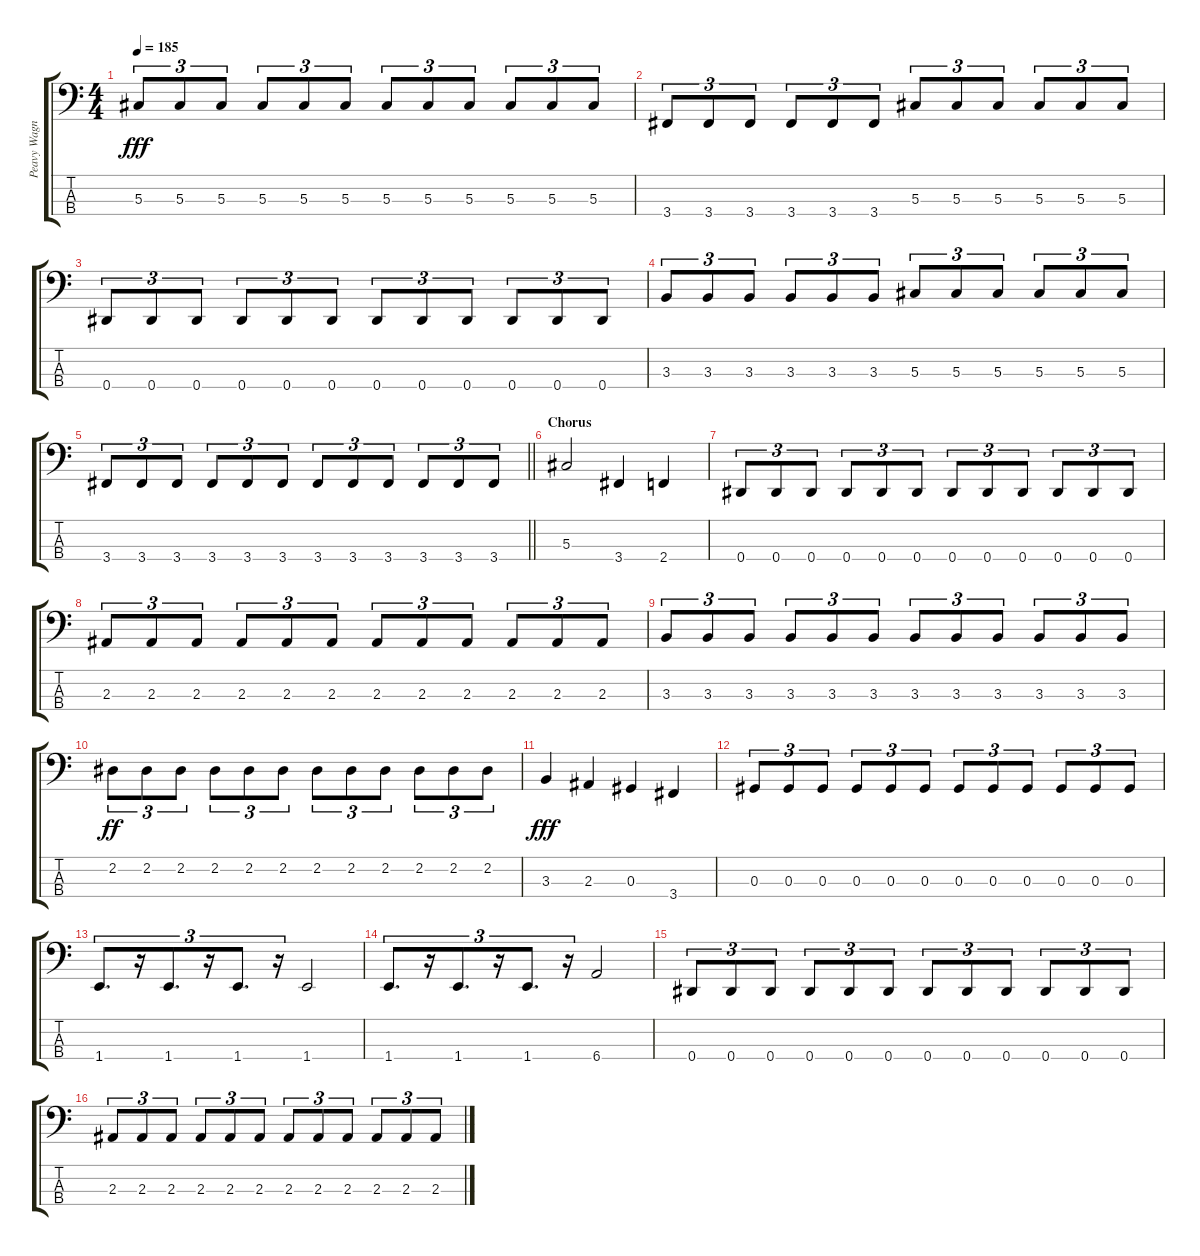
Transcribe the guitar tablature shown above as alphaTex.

\track ("Peavy Wagner (bass)" "Peavy Wagn") {instrument electricbassfinger}
\staff {score tabs}
\tuning (Gb2 Db2 Ab1 Eb1) {hide}
\ts (4 4)
\tempo 185
\clef f4
\ks c
5.3.8{tu (3 2) dy fff} 5.3.8{tu (3 2)} 5.3.8{tu (3 2)} 5.3.8{tu (3 2)} 5.3.8{tu (3 2)} 5.3.8{tu (3 2)} 5.3.8{tu (3 2)} 5.3.8{tu (3 2)} 5.3.8{tu (3 2)} 5.3.8{tu (3 2)} 5.3.8{tu (3 2)} 5.3.8{tu (3 2)} |
3.4.8{tu (3 2)} 3.4.8{tu (3 2)} 3.4.8{tu (3 2)} 3.4.8{tu (3 2)} 3.4.8{tu (3 2)} 3.4.8{tu (3 2)} 5.3.8{tu (3 2)} 5.3.8{tu (3 2)} 5.3.8{tu (3 2)} 5.3.8{tu (3 2)} 5.3.8{tu (3 2)} 5.3.8{tu (3 2)} |
0.4.8{tu (3 2)} 0.4.8{tu (3 2)} 0.4.8{tu (3 2)} 0.4.8{tu (3 2)} 0.4.8{tu (3 2)} 0.4.8{tu (3 2)} 0.4.8{tu (3 2)} 0.4.8{tu (3 2)} 0.4.8{tu (3 2)} 0.4.8{tu (3 2)} 0.4.8{tu (3 2)} 0.4.8{tu (3 2)} |
3.3.8{tu (3 2)} 3.3.8{tu (3 2)} 3.3.8{tu (3 2)} 3.3.8{tu (3 2)} 3.3.8{tu (3 2)} 3.3.8{tu (3 2)} 5.3.8{tu (3 2)} 5.3.8{tu (3 2)} 5.3.8{tu (3 2)} 5.3.8{tu (3 2)} 5.3.8{tu (3 2)} 5.3.8{tu (3 2)} |
\barLineRight lightlight
3.4.8{tu (3 2)} 3.4.8{tu (3 2)} 3.4.8{tu (3 2)} 3.4.8{tu (3 2)} 3.4.8{tu (3 2)} 3.4.8{tu (3 2)} 3.4.8{tu (3 2)} 3.4.8{tu (3 2)} 3.4.8{tu (3 2)} 3.4.8{tu (3 2)} 3.4.8{tu (3 2)} 3.4.8{tu (3 2)} |
\section ("" "Chorus")
5.3.2 3.4.4 2.4.4 |
0.4.8{tu (3 2)} 0.4.8{tu (3 2)} 0.4.8{tu (3 2)} 0.4.8{tu (3 2)} 0.4.8{tu (3 2)} 0.4.8{tu (3 2)} 0.4.8{tu (3 2)} 0.4.8{tu (3 2)} 0.4.8{tu (3 2)} 0.4.8{tu (3 2)} 0.4.8{tu (3 2)} 0.4.8{tu (3 2)} |
2.3.8{tu (3 2)} 2.3.8{tu (3 2)} 2.3.8{tu (3 2)} 2.3.8{tu (3 2)} 2.3.8{tu (3 2)} 2.3.8{tu (3 2)} 2.3.8{tu (3 2)} 2.3.8{tu (3 2)} 2.3.8{tu (3 2)} 2.3.8{tu (3 2)} 2.3.8{tu (3 2)} 2.3.8{tu (3 2)} |
3.3.8{tu (3 2)} 3.3.8{tu (3 2)} 3.3.8{tu (3 2)} 3.3.8{tu (3 2)} 3.3.8{tu (3 2)} 3.3.8{tu (3 2)} 3.3.8{tu (3 2)} 3.3.8{tu (3 2)} 3.3.8{tu (3 2)} 3.3.8{tu (3 2)} 3.3.8{tu (3 2)} 3.3.8{tu (3 2)} |
2.2.8{tu (3 2) dy ff} 2.2.8{tu (3 2)} 2.2.8{tu (3 2)} 2.2.8{tu (3 2)} 2.2.8{tu (3 2)} 2.2.8{tu (3 2)} 2.2.8{tu (3 2)} 2.2.8{tu (3 2)} 2.2.8{tu (3 2)} 2.2.8{tu (3 2)} 2.2.8{tu (3 2)} 2.2.8{tu (3 2)} |
3.3.4{dy fff} 2.3.4 0.3.4 3.4.4 |
0.3.8{tu (3 2)} 0.3.8{tu (3 2)} 0.3.8{tu (3 2)} 0.3.8{tu (3 2)} 0.3.8{tu (3 2)} 0.3.8{tu (3 2)} 0.3.8{tu (3 2)} 0.3.8{tu (3 2)} 0.3.8{tu (3 2)} 0.3.8{tu (3 2)} 0.3.8{tu (3 2)} 0.3.8{tu (3 2)} |
1.4.8{d tu (3 2)} r.16{tu (3 2)} 1.4.8{d tu (3 2)} r.16{tu (3 2)} 1.4.8{d tu (3 2)} r.16{tu (3 2)} 1.4.2 |
1.4.8{d tu (3 2)} r.16{tu (3 2)} 1.4.8{d tu (3 2)} r.16{tu (3 2)} 1.4.8{d tu (3 2)} r.16{tu (3 2)} 6.4.2 |
0.4.8{tu (3 2)} 0.4.8{tu (3 2)} 0.4.8{tu (3 2)} 0.4.8{tu (3 2)} 0.4.8{tu (3 2)} 0.4.8{tu (3 2)} 0.4.8{tu (3 2)} 0.4.8{tu (3 2)} 0.4.8{tu (3 2)} 0.4.8{tu (3 2)} 0.4.8{tu (3 2)} 0.4.8{tu (3 2)} |
2.3.8{tu (3 2)} 2.3.8{tu (3 2)} 2.3.8{tu (3 2)} 2.3.8{tu (3 2)} 2.3.8{tu (3 2)} 2.3.8{tu (3 2)} 2.3.8{tu (3 2)} 2.3.8{tu (3 2)} 2.3.8{tu (3 2)} 2.3.8{tu (3 2)} 2.3.8{tu (3 2)} 2.3.8{tu (3 2)}
